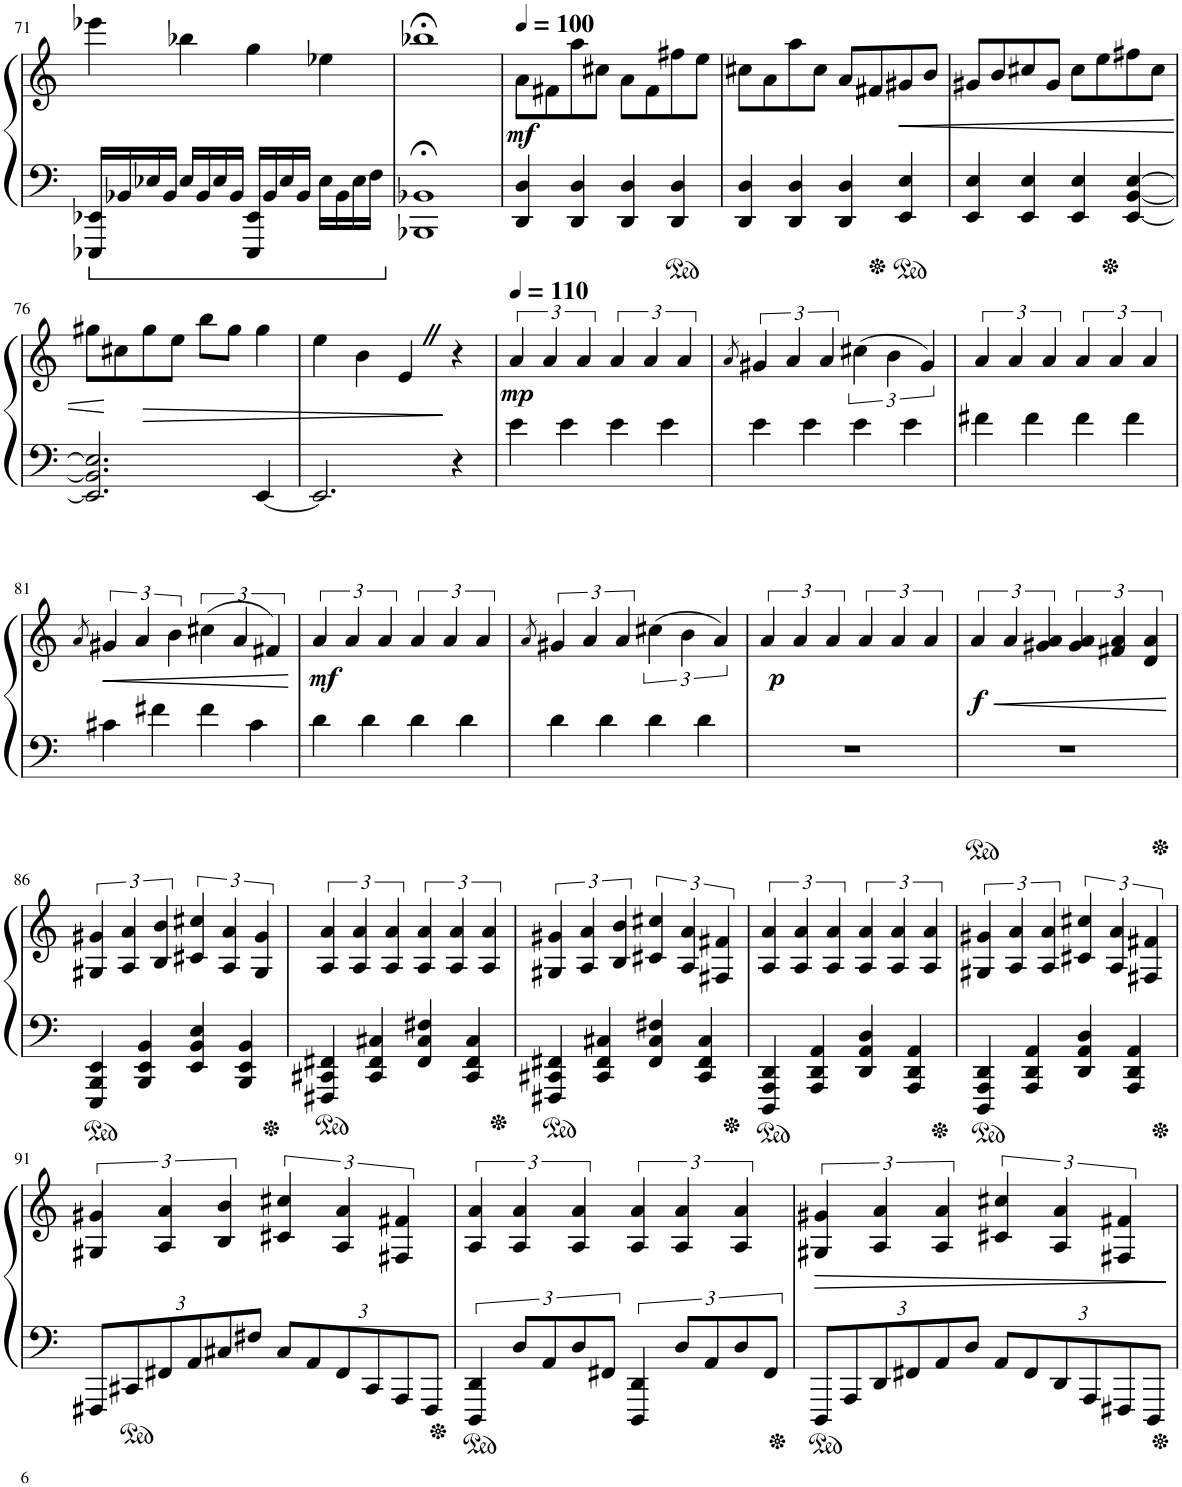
**kern	**kern	**dynam
*part1	*part1	*part1
*staff2	*staff1	*staff1/2
*I"Piano	*	*
*I'Pno.	*	*
!!LO:PB:g=z
*clefF4	*clefG2	*
*k[]	*k[]	*
*M4/4	*M4/4	*
=71	=71	=71
16EEE-X/ 16EE-X/LL	4eee-X\	.
16BB-X/	.	.
16E-X/	.	.
16BB-/JJ	.	.
16E-/LL	4bb-X\	.
16BB-/	.	.
16E-/	.	.
16BB-/JJ	.	.
16EEE-/ 16EE-/LL	4gg\	.
16BB-/	.	.
16E-/	.	.
16BB-/JJ	.	.
16E-\LL	4ee-X\	.
16BB-\	.	.
16E-\	.	.
16F\JJ	.	.
=72	=72	=72
1BBB-X;< 1BB-X;<	1bb-X;<	.
=73	=73	=73
*	*MM100	*
!	!	!LO:DY:b
4DD/ 4D/	8a\L	mf
.	8f#X\	.
4DD/ 4D/	8aa\	.
.	8cc#X\J	.
4DD/ 4D/	8a\L	.
.	8f#\	.
4DD/ 4D/	8ff#X\	.
.	8ee\J	.
=74	=74	=74
4DD/ 4D/	8cc#X\L	.
.	8a\	.
4DD/ 4D/	8aa\	.
.	8cc#\J	.
4DD/ 4D/	8a/L	.
.	8f#X/	.
!	!	!LO:HP:b
4EE/ 4E/	8g#X/	<
.	8b/J	.
=75	=75	=75
4EE/ 4E/	8g#X/L	.
.	8b/	.
4EE/ 4E/	8cc#X/	.
.	8g#/J	.
4EE/ 4E/	8cc#\L	.
.	8ee\	.
[4EE/ [4BB/ [4E/	8ff#X\	.
.	8cc#\J	.
!!LO:LB:g=z
=76	=76	=76
2.EE/] 2.BB/] 2.E/]	8gg#X\L	.
.	8cc#X\	[
!	!	!LO:HP:b
.	8gg#\	>
.	8ee\J	.
.	8bb\L	.
.	8gg#\J	.
[4EE/	4gg#\	.
=77	=77	=77
2.EE/]	4ee\	.
.	4b\	.
.	4eZ/	.
4r	4r	]
=78	=78	=78
*	*MM110	*
!	!	!LO:DY:b
4e\	6a/	mp
.	6a/	.
4e\	.	.
.	6a/	.
4e\	6a/	.
.	6a/	.
4e\	.	.
.	6a/	.
=79	=79	=79
.	8qa/	.
4e\	6g#X/	.
.	6a/	.
4e\	.	.
.	6a/	.
4e\	(6cc#X\	.
.	6b\	.
4e\	.	.
.	6g#/)	.
=80	=80	=80
4f#X\	6a/	.
.	6a/	.
4f#\	.	.
.	6a/	.
4f#\	6a/	.
.	6a/	.
4f#\	.	.
.	6a/	.
!!LO:LB:g=z
=81	=81	=81
.	8qa/	.
4c#X\	6g#X/	.
.	6a/	.
4f#X\	.	.
.	6b\	.
4f#\	(6cc#X\	.
.	6a/	.
4c#\	.	.
.	6f#X/)	.
=82	=82	=82
!	!	!LO:DY:b
4d\	6a/	mf
.	6a/	.
4d\	.	.
.	6a/	.
4d\	6a/	.
.	6a/	.
4d\	.	.
.	6a/	.
=83	=83	=83
.	8qa/	.
4d\	6g#X/	.
.	6a/	.
4d\	.	.
.	6a/	.
4d\	(6cc#X\	.
.	6b\	.
4d\	.	.
.	6a/)	.
=84	=84	=84
!	!	!LO:DY:b
1r	6a/	p
.	6a/	.
.	6a/	.
.	6a/	.
.	6a/	.
.	6a/	.
=85	=85	=85
!	!	!LO:HP:b
!	!	!LO:DY:n=1:b
1r	6a/	< f
.	6a/	.
.	6g#X/ 6a/	.
.	6g#/ 6a/	.
.	6f#X/ 6a/	.
.	6d/ 6a/	.
.	.	[
!!LO:LB:g=z
=86	=86	=86
4EEE/ 4BBB/ 4EE/	6G#X/ 6g#X/	.
.	6A/ 6a/	.
4BBB/ 4EE/ 4BB/	.	.
.	6B/ 6b/	.
4EE/ 4BB/ 4E/	6c#X/ 6cc#X/	.
.	6A/ 6a/	.
4BBB/ 4EE/ 4BB/	.	.
.	6G#/ 6g#/	.
=87	=87	=87
4FFF#X/ 4CC#X/ 4FF#X/	6A/ 6a/	.
.	6A/ 6a/	.
4CC#/ 4FF#/ 4C#X/	.	.
.	6A/ 6a/	.
4FF#/ 4C#/ 4F#X/	6A/ 6a/	.
.	6A/ 6a/	.
4CC#/ 4FF#/ 4C#/	.	.
.	6A/ 6a/	.
=88	=88	=88
4FFF#X/ 4CC#X/ 4FF#X/	6G#X/ 6g#X/	.
.	6A/ 6a/	.
4CC#/ 4FF#/ 4C#X/	.	.
.	6B/ 6b/	.
4FF#/ 4C#/ 4F#X/	6c#X/ 6cc#X/	.
.	6A/ 6a/	.
4CC#/ 4FF#/ 4C#/	.	.
.	6F#X/ 6f#X/	.
=89	=89	=89
4DDD/ 4AAA/ 4DD/	6A/ 6a/	.
.	6A/ 6a/	.
4AAA/ 4DD/ 4AA/	.	.
.	6A/ 6a/	.
4DD/ 4AA/ 4D/	6A/ 6a/	.
.	6A/ 6a/	.
4AAA/ 4DD/ 4AA/	.	.
.	6A/ 6a/	.
=90	=90	=90
4DDD/ 4AAA/ 4DD/	6G#X/ 6g#X/	.
.	6A/ 6a/	.
4AAA/ 4DD/ 4AA/	.	.
.	6A/ 6a/	.
4DD/ 4AA/ 4D/	6c#X/ 6cc#X/	.
.	6A/ 6a/	.
4AAA/ 4DD/ 4AA/	.	.
.	6F#X/ 6f#X/	.
!!LO:LB:g=z
=91	=91	=91
*Xbrackettup	*	*
12FFF#X/L	6G#X/ 6g#X/	.
12CC#X/	.	.
12FF#X/	6A/ 6a/	.
12AA/	.	.
12C#X/	6B/ 6b/	.
12F#X/J	.	.
12C#/L	6c#X/ 6cc#X/	.
12AA/	.	.
12FF#/	6A/ 6a/	.
12CC#/	.	.
12AAA/	6F#X/ 6f#X/	.
12FFF#/J	.	.
=92	=92	=92
*brackettup	*	*
6DDD/ 6DD/	6A/ 6a/	.
12D/L	6A/ 6a/	.
12AA/	.	.
12D/	6A/ 6a/	.
12FF#X/J	.	.
6DDD/ 6DD/	6A/ 6a/	.
12D/L	6A/ 6a/	.
12AA/	.	.
12D/	6A/ 6a/	.
12FF#/J	.	.
=93	=93	=93
*Xbrackettup	*	*
!	!	!LO:HP:b
12DDD/L	6G#X/ 6g#X/	>
12AAA/	.	.
12DD/	6A/ 6a/	.
12FF#X/	.	.
12AA/	6A/ 6a/	.
12D/J	.	.
12AA/L	6c#X/ 6cc#X/	.
12FF#/	.	.
12DD/	6A/ 6a/	.
12AAA/	.	.
12FFF#X/	6F#X/ 6f#X/	.
12DDD/J	.	.
.	.	]
=	=	=
*-	*-	*-
